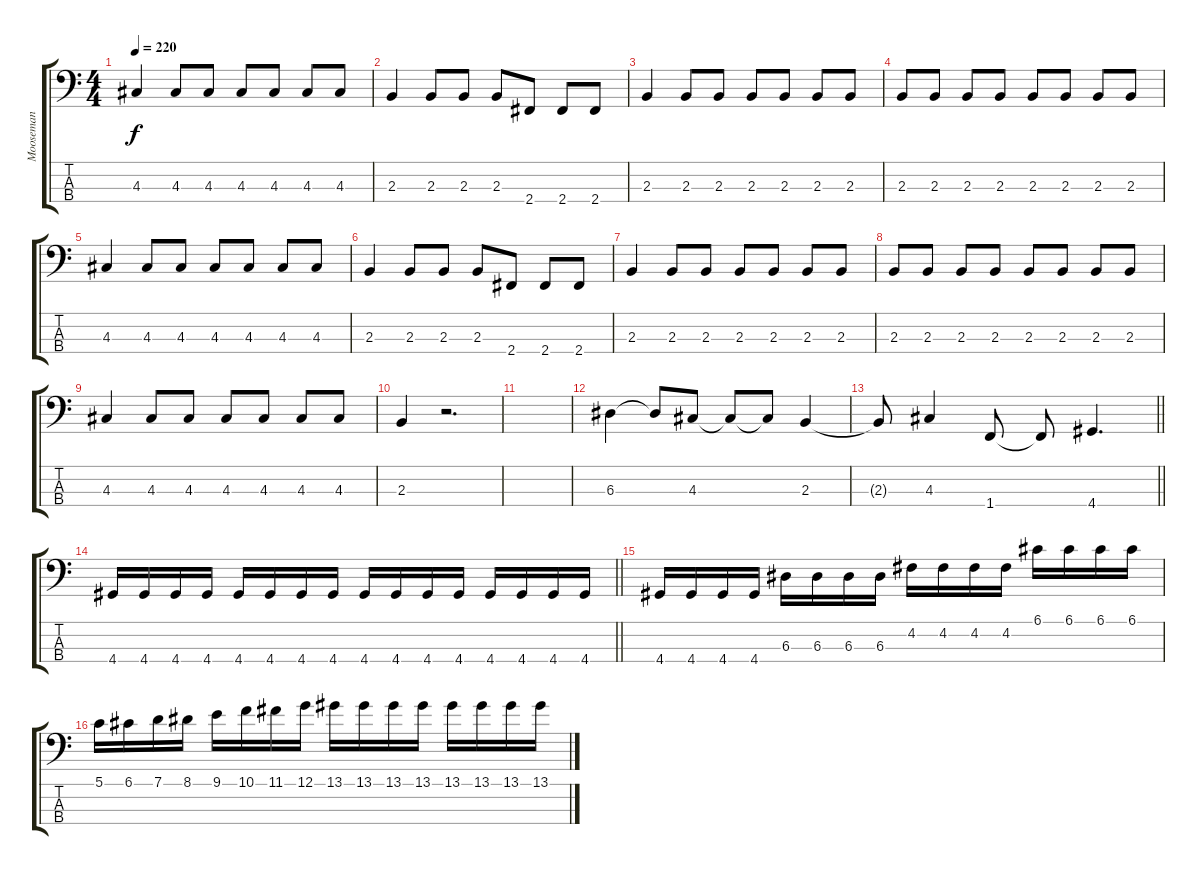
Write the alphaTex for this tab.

\track ("Mooseman" "Mooseman") {instrument electricbassfinger}
\staff {score tabs}
\tuning (G2 D2 A1 E1) {hide}
\ts (4 4)
\tempo 220
\clef f4
\ks c
4.3.4{dy f} 4.3.8 4.3.8 4.3.8 4.3.8 4.3.8 4.3.8 |
2.3.4 2.3.8 2.3.8 2.3.8 2.4.8 2.4.8 2.4.8 |
2.3.4 2.3.8 2.3.8 2.3.8 2.3.8 2.3.8 2.3.8 |
2.3.8 2.3.8 2.3.8 2.3.8 2.3.8 2.3.8 2.3.8 2.3.8 |
4.3.4 4.3.8 4.3.8 4.3.8 4.3.8 4.3.8 4.3.8 |
2.3.4 2.3.8 2.3.8 2.3.8 2.4.8 2.4.8 2.4.8 |
2.3.4 2.3.8 2.3.8 2.3.8 2.3.8 2.3.8 2.3.8 |
2.3.8 2.3.8 2.3.8 2.3.8 2.3.8 2.3.8 2.3.8 2.3.8 |
4.3.4 4.3.8 4.3.8 4.3.8 4.3.8 4.3.8 4.3.8 |
2.3.4 r.2{d} |
|
6.3.4 6.3{t}.8 4.3.8 4.3{t}.8 4.3{t}.8 2.3.4 |
\barLineRight lightlight
2.3{t}.8 4.3.4 1.4.8 1.4{t}.8 4.4.4{d} |
\barLineRight lightlight
4.4.16 4.4.16 4.4.16 4.4.16 4.4.16 4.4.16 4.4.16 4.4.16 4.4.16 4.4.16 4.4.16 4.4.16 4.4.16 4.4.16 4.4.16 4.4.16 |
4.4.16 4.4.16 4.4.16 4.4.16 6.3.16 6.3.16 6.3.16 6.3.16 4.2.16 4.2.16 4.2.16 4.2.16 6.1.16 6.1.16 6.1.16 6.1.16 |
5.1.16 6.1.16 7.1.16 8.1.16 9.1.16 10.1.16 11.1.16 12.1.16 13.1.16 13.1.16 13.1.16 13.1.16 13.1.16 13.1.16 13.1.16 13.1.16
